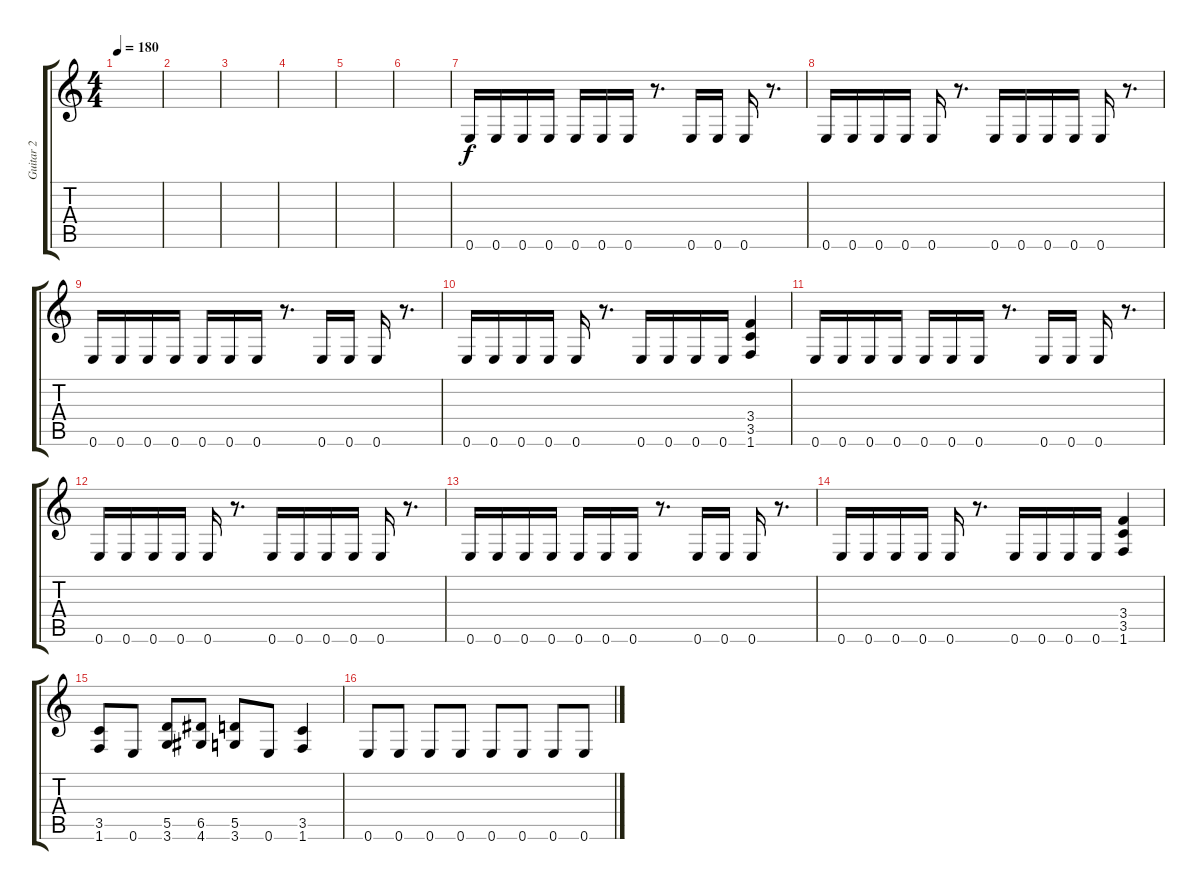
\track ("Guitar 2" "Guitar 2") {instrument overdrivenguitar}
\staff {score tabs}
\tuning (E4 B3 G3 D3 A2 E2) {hide}
\ts (4 4)
\tempo 180
\clef g2
\ks c
|
|
|
|
|
|
0.6.16 0.6.16 0.6.16 0.6.16 0.6.16 0.6.16 0.6.16 r.8{d} 0.6.16 0.6.16 0.6.16 r.8{d} |
0.6.16 0.6.16 0.6.16 0.6.16 0.6.16 r.8{d} 0.6.16 0.6.16 0.6.16 0.6.16 0.6.16 r.8{d} |
0.6.16 0.6.16 0.6.16 0.6.16 0.6.16 0.6.16 0.6.16 r.8{d} 0.6.16 0.6.16 0.6.16 r.8{d} |
0.6.16 0.6.16 0.6.16 0.6.16 0.6.16 r.8{d} 0.6.16 0.6.16 0.6.16 0.6.16 (3.4 3.5 1.6).4 |
0.6.16 0.6.16 0.6.16 0.6.16 0.6.16 0.6.16 0.6.16 r.8{d} 0.6.16 0.6.16 0.6.16 r.8{d} |
0.6.16 0.6.16 0.6.16 0.6.16 0.6.16 r.8{d} 0.6.16 0.6.16 0.6.16 0.6.16 0.6.16 r.8{d} |
0.6.16 0.6.16 0.6.16 0.6.16 0.6.16 0.6.16 0.6.16 r.8{d} 0.6.16 0.6.16 0.6.16 r.8{d} |
0.6.16 0.6.16 0.6.16 0.6.16 0.6.16 r.8{d} 0.6.16 0.6.16 0.6.16 0.6.16 (3.4 3.5 1.6).4 |
(3.5 1.6).8 0.6.8 (5.5 3.6).8 (6.5 4.6).8 (5.5 3.6).8 0.6.8 (3.5 1.6).4 |
0.6.8 0.6.8 0.6.8 0.6.8 0.6.8 0.6.8 0.6.8 0.6.8
